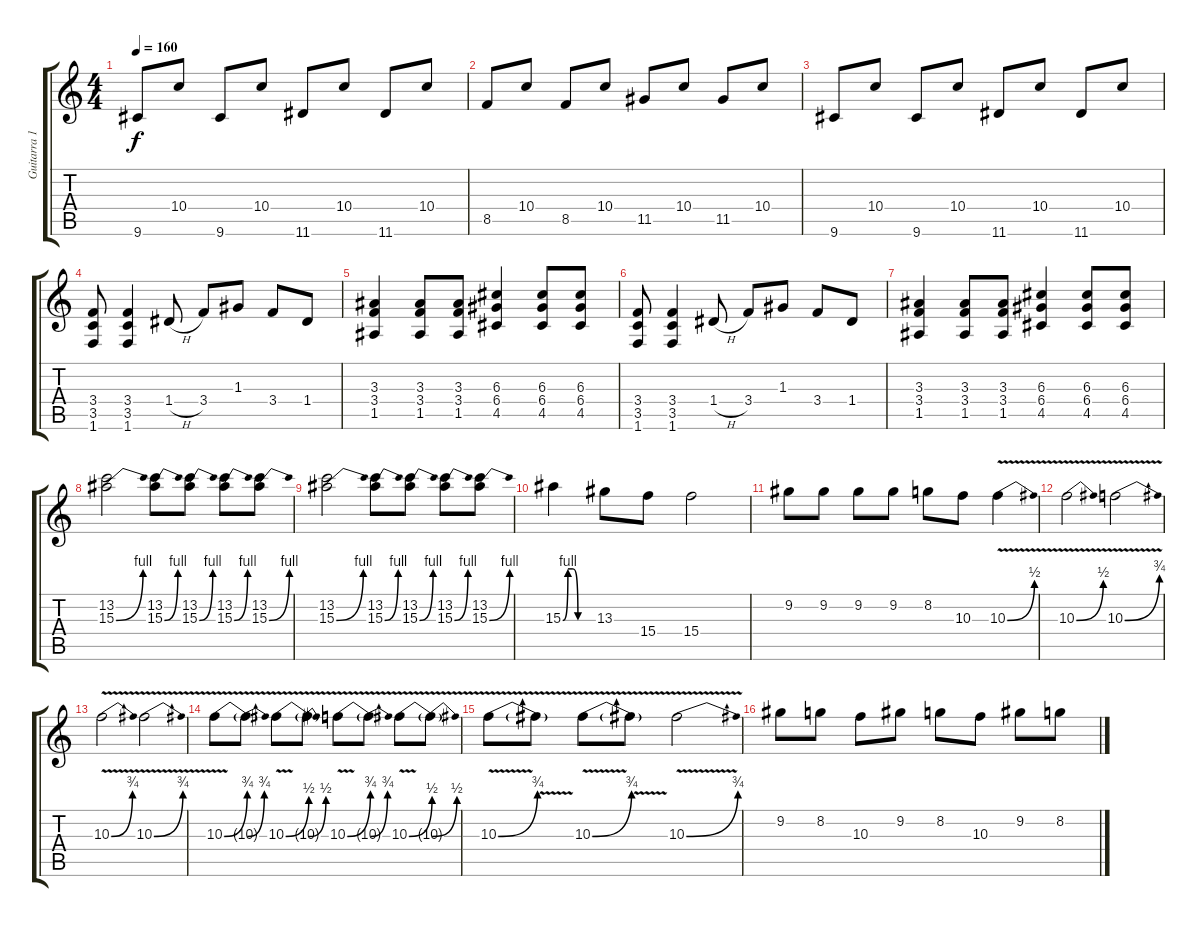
\track ("Guitarra 1" "Guitarra 1") {instrument distortionguitar}
\staff {score tabs}
\tuning (E4 B3 G3 D3 A2 E2) {hide}
\ts (4 4)
\tempo 160
\clef g2
\ks c
9.6.8{dy f} 10.4.8 9.6.8 10.4.8 11.6.8 10.4.8 11.6.8 10.4.8 |
8.5.8 10.4.8 8.5.8 10.4.8 11.5.8 10.4.8 11.5.8 10.4.8 |
9.6.8 10.4.8 9.6.8 10.4.8 11.6.8 10.4.8 11.6.8 10.4.8 |
(3.4 3.5 1.6).8{instrument distortionguitar} (3.4 3.5 1.6).4 1.4{h}.8 3.4.8 1.3.8 3.4.8 1.4.8 |
(3.3 3.4 1.5).4 (3.3 3.4 1.5).8 (3.3 3.4 1.5).8 (6.3 6.4 4.5).4 (6.3 6.4 4.5).8 (6.3 6.4 4.5).8 |
(3.4 3.5 1.6).8{instrument distortionguitar} (3.4 3.5 1.6).4 1.4{h}.8 3.4.8 1.3.8 3.4.8 1.4.8 |
(3.3 3.4 1.5).4 (3.3 3.4 1.5).8 (3.3 3.4 1.5).8 (6.3 6.4 4.5).4 (6.3 6.4 4.5).8 (6.3 6.4 4.5).8 |
(13.2 15.3{be (bend 0 0 60 4)}).2 (13.2 15.3{be (bend 0 0 60 4)}).8 (13.2 15.3{be (bend 0 0 60 4)}).8 (13.2 15.3{be (bend 0 0 60 4)}).8 (13.2 15.3{be (bend 0 0 60 4)}).8 |
(13.2 15.3{be (bend 0 0 60 4)}).2 (13.2 15.3{be (bend 0 0 60 4)}).8 (13.2 15.3{be (bend 0 0 60 4)}).8 (13.2 15.3{be (bend 0 0 60 4)}).8 (13.2 15.3{be (bend 0 0 60 4)}).8 |
15.3{be (custom 0 0 10 4 20 4 30 0 60 0)}.4 13.3.8 15.4.8 15.4.2 |
9.2.8 9.2.8 9.2.8 9.2.8 8.2.8 10.3.8 10.3{be (bend 0 0 60 2) v}.4 |
10.3{be (bend 0 0 60 2) v}.2 10.3{be (bend 0 0 60 3) v}.2 |
10.3{be (bend 0 0 60 3) v}.2 10.3{be (bend 0 0 60 3) v}.2 |
10.3{be (bend 0 0 60 3) v}.8 10.3{be (bend 0 0 60 3) v t}.8 10.3{be (bend 0 0 60 2) v}.8 10.3{be (bend 0 0 60 2) v t}.8 10.3{be (bend 0 0 60 3) v}.8 10.3{be (bend 0 0 60 3) v t}.8 10.3{be (bend 0 0 60 2) v}.8 10.3{be (bend 0 0 60 2) v t}.8 |
10.3{be (bend 0 0 60 3) v}.8 10.3{v t}.8 10.3{be (bend 0 0 60 3) v}.8 10.3{v t}.8 10.3{be (bend 0 0 60 3) v}.2 |
9.2.8 8.2.8 10.3.8 9.2.8 8.2.8 10.3.8 9.2.8 8.2.8
